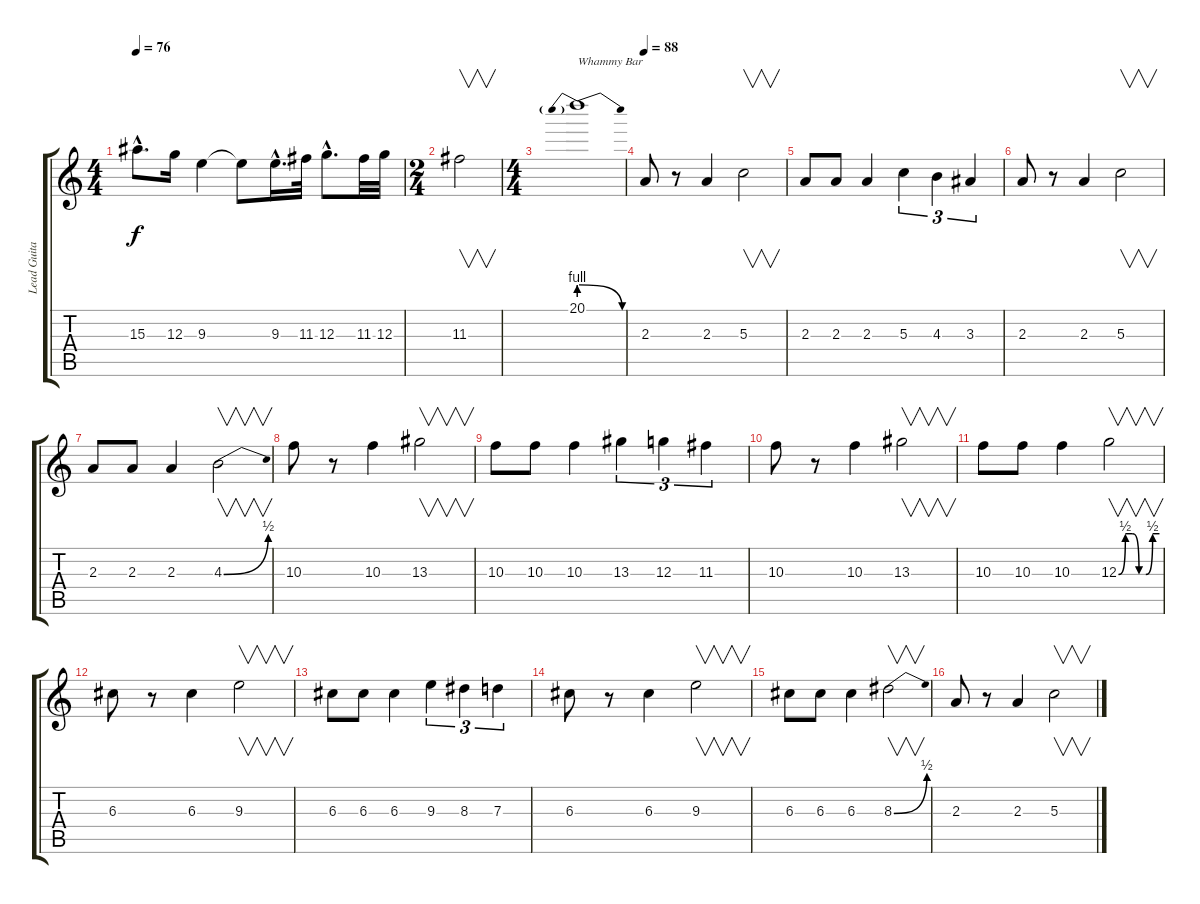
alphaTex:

\track ("Lead Guitar (Jason Becker)" "Lead Guita") {instrument electricguitarclean}
\staff {score tabs}
\tuning (E4 B3 G3 D3 A2 E2) {hide}
\ts (4 4)
\tempo 76
\clef g2
\ks c
15.3{hac}.8{d dy f} 12.3.16 9.3.4 9.3{t}.8 9.3{hac}.16{d} 11.3.32 12.3{hac}.8{d} 11.3.32 12.3.32 |
\ts (2 4)
11.3.2{v} |
\ts (4 4)
20.1{be (prebendrelease 0 4 60 0)}.1{txt "Whammy Bar"} |
\tempo 88
2.3.8 r.8 2.3.4 5.3.2{v} |
2.3.8 2.3.8 2.3.4 5.3.4{tu (3 2)} 4.3.4{tu (3 2)} 3.3.4{tu (3 2)} |
2.3.8 r.8 2.3.4 5.3.2{v} |
2.3.8 2.3.8 2.3.4 4.3{be (bend 0 0 60 2)}.2{v} |
10.3.8 r.8 10.3.4 13.3.2{v} |
10.3.8 10.3.8 10.3.4 13.3.4{tu (3 2)} 12.3.4{tu (3 2)} 11.3.4{tu (3 2)} |
10.3.8 r.8 10.3.4 13.3.2{v} |
10.3.8 10.3.8 10.3.4 12.3{be (custom 0 0 10 2 20 2 30 0 40 0 50 2 60 2)}.2{v} |
6.3.8 r.8 6.3.4 9.3.2{v} |
6.3.8 6.3.8 6.3.4 9.3.4{tu (3 2)} 8.3.4{tu (3 2)} 7.3.4{tu (3 2)} |
6.3.8 r.8 6.3.4 9.3.2{v} |
6.3.8 6.3.8 6.3.4 8.3{be (bend 0 0 60 2)}.2{v} |
2.3.8 r.8 2.3.4 5.3.2{v}
